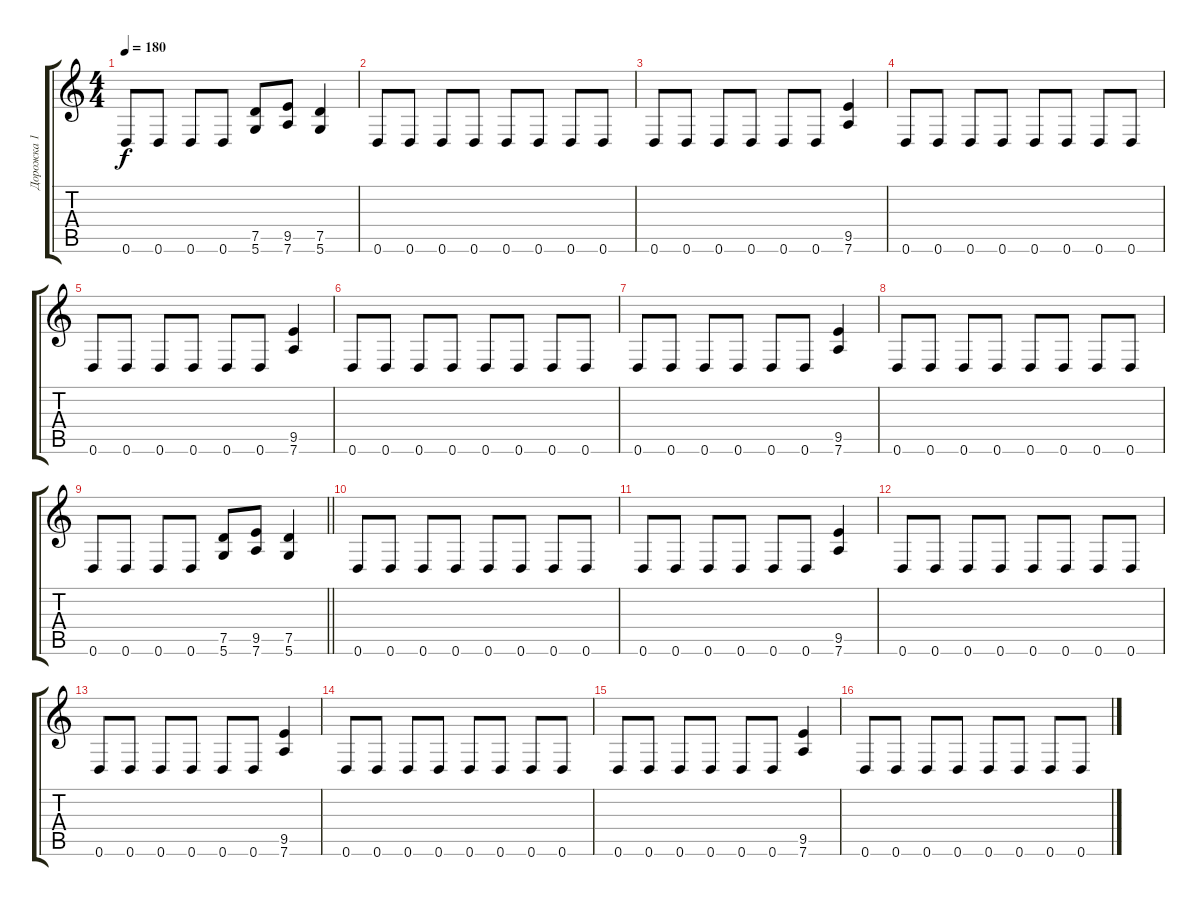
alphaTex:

\track ("Дорожка 1" "Дорожка 1") {instrument distortionguitar}
\staff {score tabs}
\tuning (D4 A3 F3 C3 G2 D2) {hide}
\ts (4 4)
\tempo 180
\clef g2
\ks c
0.6.8{dy f} 0.6.8 0.6.8 0.6.8 (7.5 5.6).8 (9.5 7.6).8 (7.5 5.6).4 |
0.6.8 0.6.8 0.6.8 0.6.8 0.6.8 0.6.8 0.6.8 0.6.8 |
0.6.8 0.6.8 0.6.8 0.6.8 0.6.8 0.6.8 (9.5 7.6).4 |
0.6.8 0.6.8 0.6.8 0.6.8 0.6.8 0.6.8 0.6.8 0.6.8 |
0.6.8 0.6.8 0.6.8 0.6.8 0.6.8 0.6.8 (9.5 7.6).4 |
0.6.8 0.6.8 0.6.8 0.6.8 0.6.8 0.6.8 0.6.8 0.6.8 |
0.6.8 0.6.8 0.6.8 0.6.8 0.6.8 0.6.8 (9.5 7.6).4 |
0.6.8 0.6.8 0.6.8 0.6.8 0.6.8 0.6.8 0.6.8 0.6.8 |
\barLineRight lightlight
0.6.8 0.6.8 0.6.8 0.6.8 (7.5 5.6).8 (9.5 7.6).8 (7.5 5.6).4 |
0.6.8 0.6.8 0.6.8 0.6.8 0.6.8 0.6.8 0.6.8 0.6.8 |
0.6.8 0.6.8 0.6.8 0.6.8 0.6.8 0.6.8 (9.5 7.6).4 |
0.6.8 0.6.8 0.6.8 0.6.8 0.6.8 0.6.8 0.6.8 0.6.8 |
0.6.8 0.6.8 0.6.8 0.6.8 0.6.8 0.6.8 (9.5 7.6).4 |
0.6.8 0.6.8 0.6.8 0.6.8 0.6.8 0.6.8 0.6.8 0.6.8 |
0.6.8 0.6.8 0.6.8 0.6.8 0.6.8 0.6.8 (9.5 7.6).4 |
0.6.8 0.6.8 0.6.8 0.6.8 0.6.8 0.6.8 0.6.8 0.6.8
